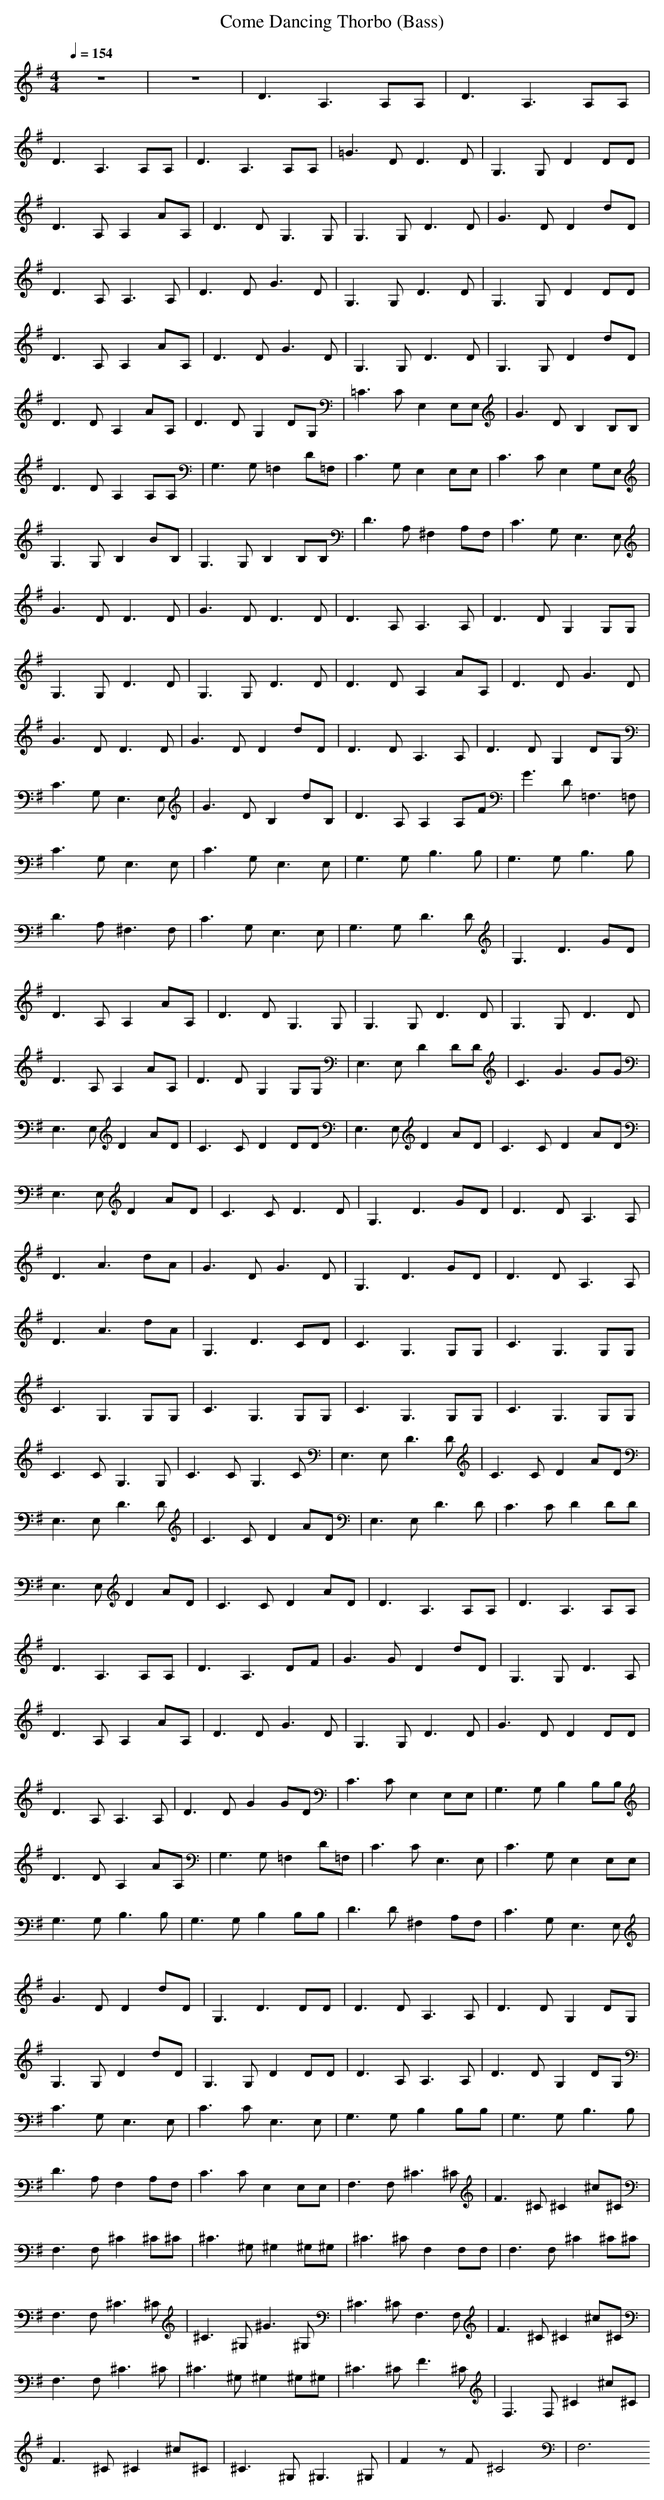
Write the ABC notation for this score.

X:1
T:Come Dancing Thorbo (Bass)
M:4/4
L:1/8
Q:1/4=154
K:G
z8|z8|D3A,3 A,A,|D3A,3 A,A,|
D3A,3 A,A,|D3A,3 A,A,|=G3D D3D|G,3G, D2 DD|
D3A, A,2 AA,|D3D G,3G,|G,3G, D3D|G3D D2 dD|
D3A, A,3A,|D3D G3D|G,3G, D3D|G,3G, D2 DD|
D3A, A,2 AA,|D3D G3D|G,3G, D3D|G,3G, D2 dD|
D3D A,2 AA,|D3D G,2 DG,|=C3C E,2 E,E,|G3D B,2 B,B,|
D3D A,2 A,A,|G,3G, =F,2 D=F,|C3G, E,2 E,E,|C3C E,2 G,E,|
G,3G, B,2 BB,|G,3G, B,2 B,B,|D3A, ^F,2 A,F,|C3G, E,3E,|
G3D D3D|G3D D3D|D3A, A,3A,|D3D G,2 G,G,|
G,3G, D3D|G,3G, D3D|D3D A,2 AA,|D3D G3D|
G3D D3D|G3D D2 dD|D3D A,3A,|D3D G,2 DG,|
C3G, E,3E,|G3D B,2 dB,|D3A, A,2 A,F|G3D =F,3=F,|
C3G, E,3E,|C3G, E,3E,|G,3G, B,3B,|G,3G, B,3B,|
D3A, ^F,3F,|C3G, E,3E,|G,3G, D3D|G,3D3 GD|
D3A, A,2 AA,|D3D G,3G,|G,3G, D3D|G,3G, D3D|
D3A, A,2 AA,|D3D G,2 G,G,|E,3E, D2 DD|C3G3 GG|
E,3E, D2 AD|C3C D2 DD|E,3E, D2 AD|C3C D2 AD|
E,3E, D2 AD|C3C D3D|G,3D3 GD|D3D A,3A,|
D3A3 dA|G3D G3D|G,3D3 GD|D3D A,3A,|
D3A3 dA|G,3D3 CD|C3G,3 G,G,|C3G,3 G,G,|
C3G,3 G,G,|C3G,3 G,G,|C3G,3 G,G,|C3G,3 G,G,|
C3C G,3G,|C3C G,3C|E,3E, D3D|C3C D2 AD|
E,3E, D3D|C3C D2 AD|E,3E, D3D|C3C D2 DD|
E,3E, D2 AD|C3C D2 AD|D3A,3 A,A,|D3A,3 A,A,|
D3A,3 A,A,|D3A,3 DF|G3G D2 dD|G,3G, D3A,|
D3A, A,2 AA,|D3D G3D|G,3G, D3D|G3D D2 DD|
D3A, A,3A,|D3D G2 GD|C3C E,2 E,E,|G,3G, B,2 B,B,|
D3D A,2 AA,|G,3G, =F,2 D=F,|C3C E,3E,|C3G, E,2 E,E,|
G,3G, B,3B,|G,3G, B,2 B,B,|D3D ^F,2 A,F,|C3G, E,3E,|
G3D D2 dD|G,3D3 DD|D3D A,3A,|D3D G,2 DG,|
G,3G, D2 dD|G,3G, D2 DD|D3A, A,3A,|D3D G,2 DG,|
C3G, E,3E,|C3C E,3E,|G,3G, B,2 B,B,|G,3G, B,3B,|
D3A, F,2 A,F,|C3C E,2 E,E,|F,3F, ^C3^C|F3^C ^C2 ^c^C|
F,3F, ^C2 ^C^C|^C3^G, ^G,2 ^G,^G,|^C3^C F,2 F,F,|F,3F, ^C2 ^C^C|
F,3F, ^C3^C|^C3^G, ^G3^G,|^C3^C F,3F,|F3^C ^C2 ^c^C|
F,3F, ^C3^C|^C3^G, ^G,2 ^G,^G,|^C3^C F3^C|F,3F, ^C2 ^c^C|
F3^C ^C2 ^c^C|^C3^G, ^G,3^G,|F2 zF ^C4|F,6
